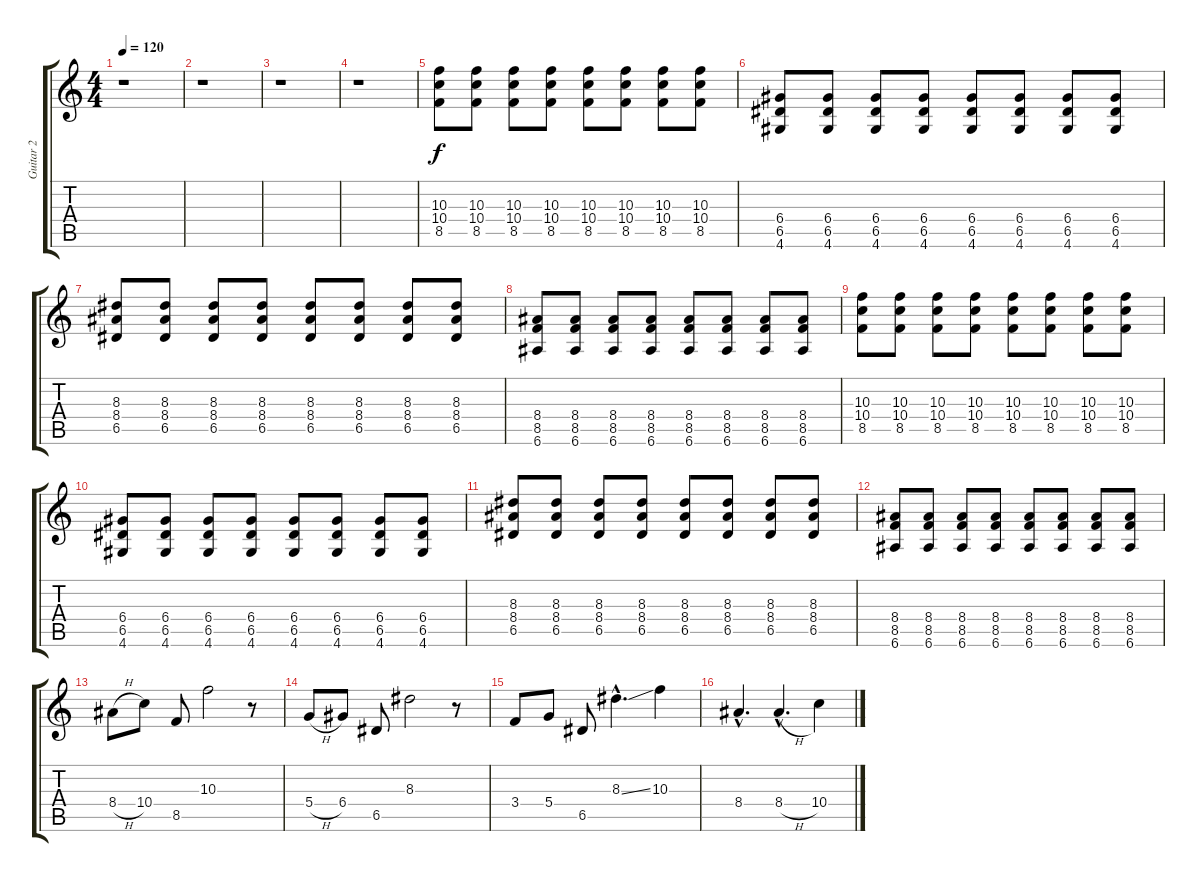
\track ("Guitar 2" "Guitar 2") {instrument distortionguitar}
\staff {score tabs}
\tuning (E4 B3 G3 D3 A2 E2) {hide}
\ts (4 4)
\tempo 120
\clef g2
\ks c
r.1{dy f instrument distortionguitar} |
r.1 |
r.1 |
r.1 |
(10.3 10.4 8.5).8 (10.3 10.4 8.5).8 (10.3 10.4 8.5).8 (10.3 10.4 8.5).8 (10.3 10.4 8.5).8 (10.3 10.4 8.5).8 (10.3 10.4 8.5).8 (10.3 10.4 8.5).8 |
(6.4 6.5 4.6).8 (6.4 6.5 4.6).8 (6.4 6.5 4.6).8 (6.4 6.5 4.6).8 (6.4 6.5 4.6).8 (6.4 6.5 4.6).8 (6.4 6.5 4.6).8 (6.4 6.5 4.6).8 |
(8.3 8.4 6.5).8 (8.3 8.4 6.5).8 (8.3 8.4 6.5).8 (8.3 8.4 6.5).8 (8.3 8.4 6.5).8 (8.3 8.4 6.5).8 (8.3 8.4 6.5).8 (8.3 8.4 6.5).8 |
(8.4 8.5 6.6).8 (8.4 8.5 6.6).8 (8.4 8.5 6.6).8 (8.4 8.5 6.6).8 (8.4 8.5 6.6).8 (8.4 8.5 6.6).8 (8.4 8.5 6.6).8 (8.4 8.5 6.6).8 |
(10.3 10.4 8.5).8 (10.3 10.4 8.5).8 (10.3 10.4 8.5).8 (10.3 10.4 8.5).8 (10.3 10.4 8.5).8 (10.3 10.4 8.5).8 (10.3 10.4 8.5).8 (10.3 10.4 8.5).8 |
(6.4 6.5 4.6).8 (6.4 6.5 4.6).8 (6.4 6.5 4.6).8 (6.4 6.5 4.6).8 (6.4 6.5 4.6).8 (6.4 6.5 4.6).8 (6.4 6.5 4.6).8 (6.4 6.5 4.6).8 |
(8.3 8.4 6.5).8 (8.3 8.4 6.5).8 (8.3 8.4 6.5).8 (8.3 8.4 6.5).8 (8.3 8.4 6.5).8 (8.3 8.4 6.5).8 (8.3 8.4 6.5).8 (8.3 8.4 6.5).8 |
(8.4 8.5 6.6).8 (8.4 8.5 6.6).8 (8.4 8.5 6.6).8 (8.4 8.5 6.6).8 (8.4 8.5 6.6).8 (8.4 8.5 6.6).8 (8.4 8.5 6.6).8 (8.4 8.5 6.6).8 |
8.4{h}.8 10.4.8 8.5.8 10.3.2 r.8 |
5.4{h}.8 6.4.8 6.5.8 8.3.2 r.8 |
3.4.8 5.4.8 6.5.8 8.3{ss hac}.4{d} 10.3.4 |
8.4{hac}.4{d} 8.4{h hac}.4{d} 10.4.4
